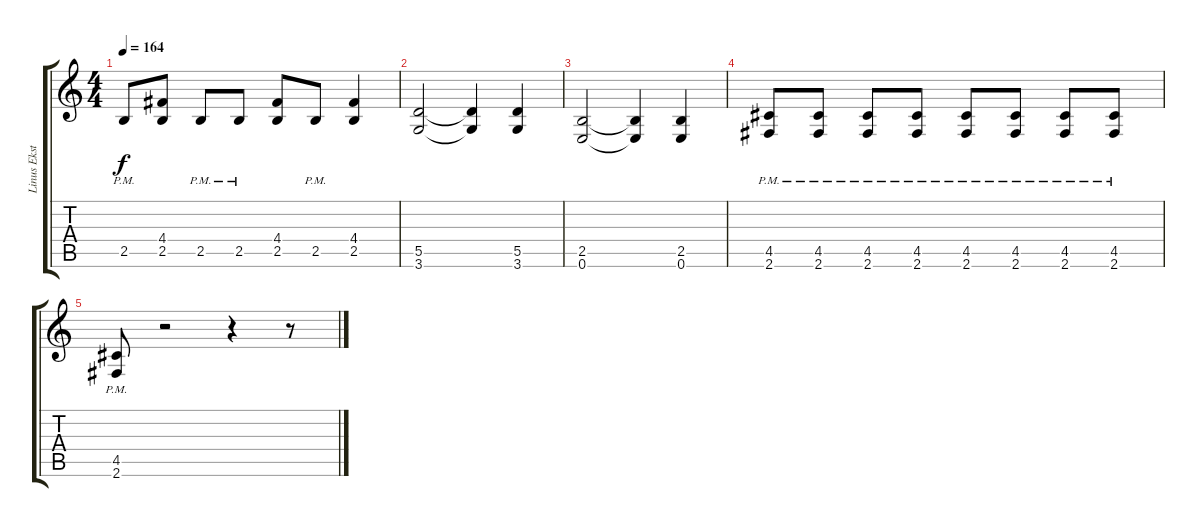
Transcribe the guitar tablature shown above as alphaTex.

\track ("Linus Ekstroem" "Linus Ekst") {instrument distortionguitar}
\staff {score tabs}
\tuning (E4 B3 G3 D3 A2 E2) {hide}
\ts (4 4)
\tempo 164
\clef g2
\ks c
2.5{pm}.8{dy f} (4.4 2.5).8 2.5{pm}.8 2.5{pm}.8 (4.4 2.5).8 2.5{pm}.8 (4.4 2.5).4 |
(5.5 3.6).2 (5.5{t} 3.6{t}).4 (5.5 3.6).4 |
(2.5 0.6).2 (2.5{t} 0.6{t}).4 (2.5 0.6).4 |
(4.5{pm} 2.6{pm}).8 (4.5{pm} 2.6{pm}).8 (4.5{pm} 2.6{pm}).8 (4.5{pm} 2.6{pm}).8 (4.5{pm} 2.6{pm}).8 (4.5{pm} 2.6{pm}).8 (4.5{pm} 2.6{pm}).8 (4.5{pm} 2.6{pm}).8 |
(4.5{pm} 2.6{pm}).8 r.2 r.4 r.8
